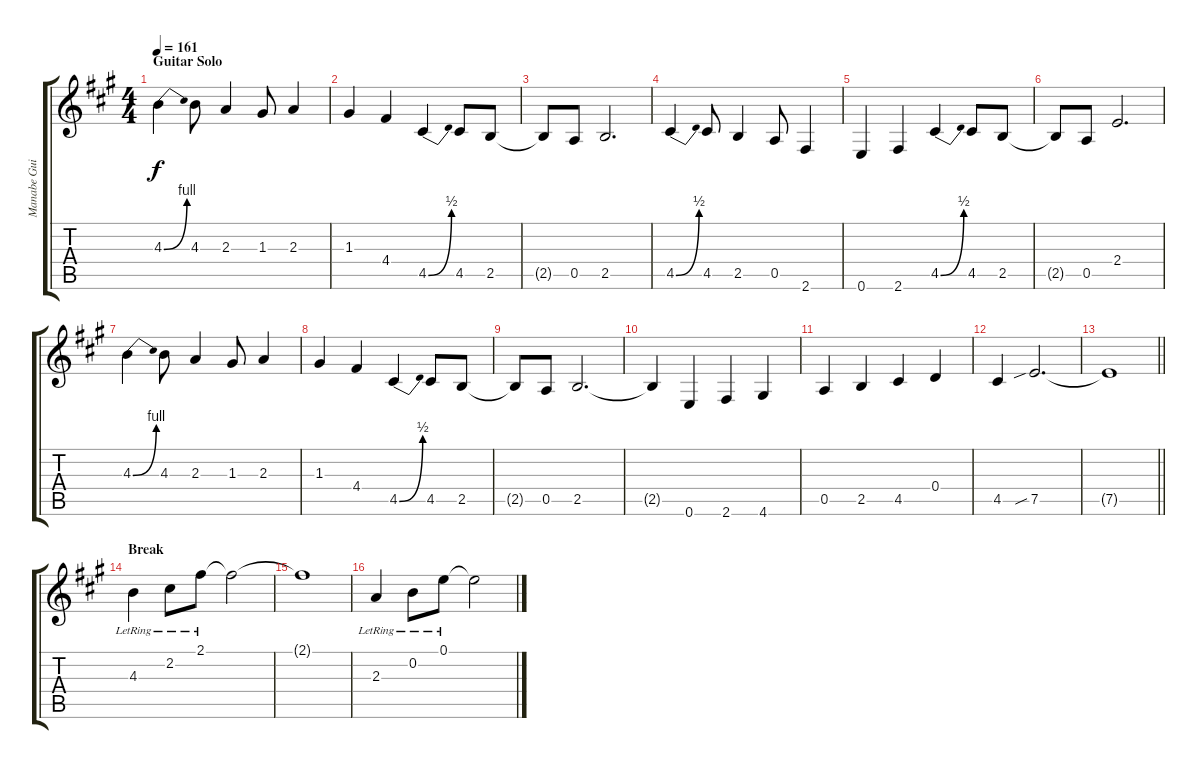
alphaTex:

\track ("Manabe Guitar" "Manabe Gui") {instrument electricguitarclean}
\staff {score tabs}
\tuning (E4 B3 G3 D3 A2 E2) {hide}
\ts (4 4)
\section ("" "Guitar Solo")
\tempo 161
\clef g2
\ks a
4.3{be (bend 0 0 60 4)}.4{dy f} 4.3.8 2.3.4 1.3.8 2.3.4 |
1.3.4 4.4.4 4.5{be (bend 0 0 60 2)}.4 4.5.8 2.5.8 |
2.5{t}.8 0.5.8 2.5.2{d} |
4.5{be (bend 0 0 60 2)}.4 4.5.8 2.5.4 0.5.8 2.6.4 |
0.6.4 2.6.4 4.5{be (bend 0 0 60 2)}.4 4.5.8 2.5.8 |
2.5{t}.8 0.5.8 2.4.2{d} |
4.3{be (bend 0 0 60 4)}.4 4.3.8 2.3.4 1.3.8 2.3.4 |
1.3.4 4.4.4 4.5{be (bend 0 0 60 2)}.4 4.5.8 2.5.8 |
2.5{t}.8 0.5.8 2.5.2{d} |
2.5{t}.4 0.6.4 2.6.4 4.6.4 |
0.5.4 2.5.4 4.5.4 0.4.4 |
4.5.4 7.5{sib}.2{d} |
\barLineRight lightlight
7.5{t}.1 |
\section ("" "Break")
4.3{lr}.4 2.2{lr}.8 2.1{lr}.8 2.1{t}.2 |
2.1{t}.1 |
2.3{lr}.4 0.2{lr}.8 0.1{lr}.8 0.1{t}.2
